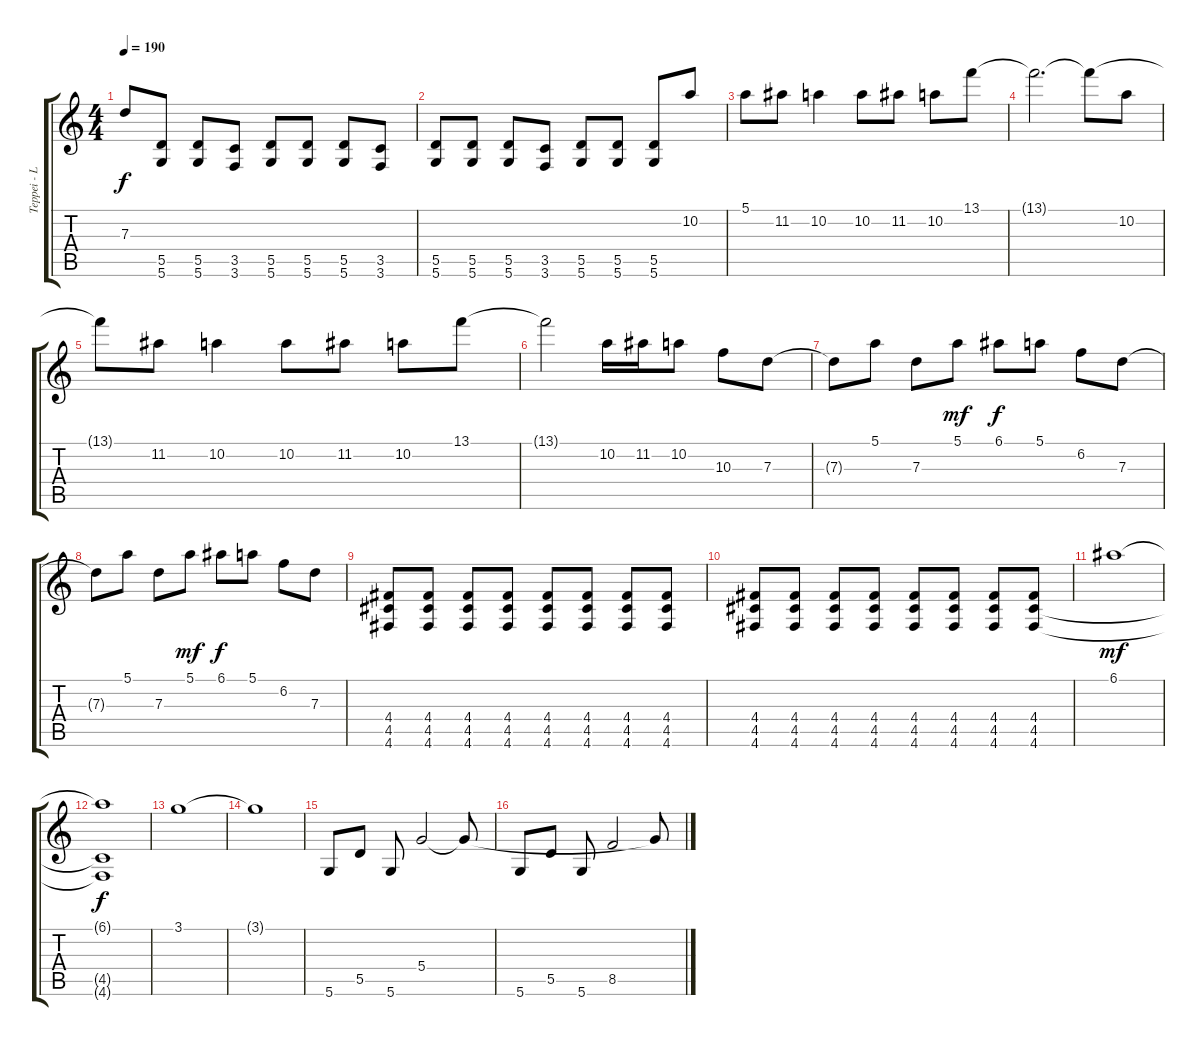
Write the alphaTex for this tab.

\track ("Teppei - Lead" "Teppei - L") {instrument overdrivenguitar}
\staff {score tabs}
\tuning (E4 B3 G3 D3 A2 D2) {hide}
\ts (4 4)
\tempo 190
\clef g2
\ks c
7.3{t}.8{dy f} (5.5 5.6).8 (5.5 5.6).8 (3.5 3.6).8 (5.5 5.6).8 (5.5 5.6).8 (5.5 5.6).8 (3.5 3.6).8 |
(5.5 5.6).8 (5.5 5.6).8 (5.5 5.6).8 (3.5 3.6).8 (5.5 5.6).8 (5.5 5.6).8 (5.5 5.6).8 10.2.8 |
5.1{t}.8 11.2.8 10.2.4 10.2.8 11.2.8 10.2.8 13.1.8 |
13.1{t}.2{d} 13.1{t}.8 10.2.8 |
13.1{t}.8 11.2.8 10.2.4 10.2.8 11.2.8 10.2.8 13.1.8 |
13.1{t}.2 10.2.16 11.2.16 10.2.8 10.3.8 7.3.8 |
7.3{t}.8 5.1.8 7.3.8 5.1.8{dy mf} 6.1.8{dy f} 5.1.8 6.2.8 7.3.8 |
7.3{t}.8 5.1.8 7.3.8 5.1.8{dy mf} 6.1.8{dy f} 5.1.8 6.2.8 7.3.8 |
(4.4 4.5 4.6).8 (4.4 4.5 4.6).8 (4.4 4.5 4.6).8 (4.4 4.5 4.6).8 (4.4 4.5 4.6).8 (4.4 4.5 4.6).8 (4.4 4.5 4.6).8 (4.4 4.5 4.6).8 |
(4.4 4.5 4.6).8 (4.4 4.5 4.6).8 (4.4 4.5 4.6).8 (4.4 4.5 4.6).8 (4.4 4.5 4.6).8 (4.4 4.5 4.6).8 (4.4 4.5 4.6).8 (4.4 4.5 4.6).8 |
6.1.1{dy mf} |
(6.1{t} 4.5{t} 4.6{t}).1{dy f} |
3.1.1 |
3.1{t}.1 |
5.6.8 5.5.8 5.6.8 5.4.2 5.4{t}.8 |
5.6.8 5.5.8 5.6.8 8.5.2 5.4{t}.8
